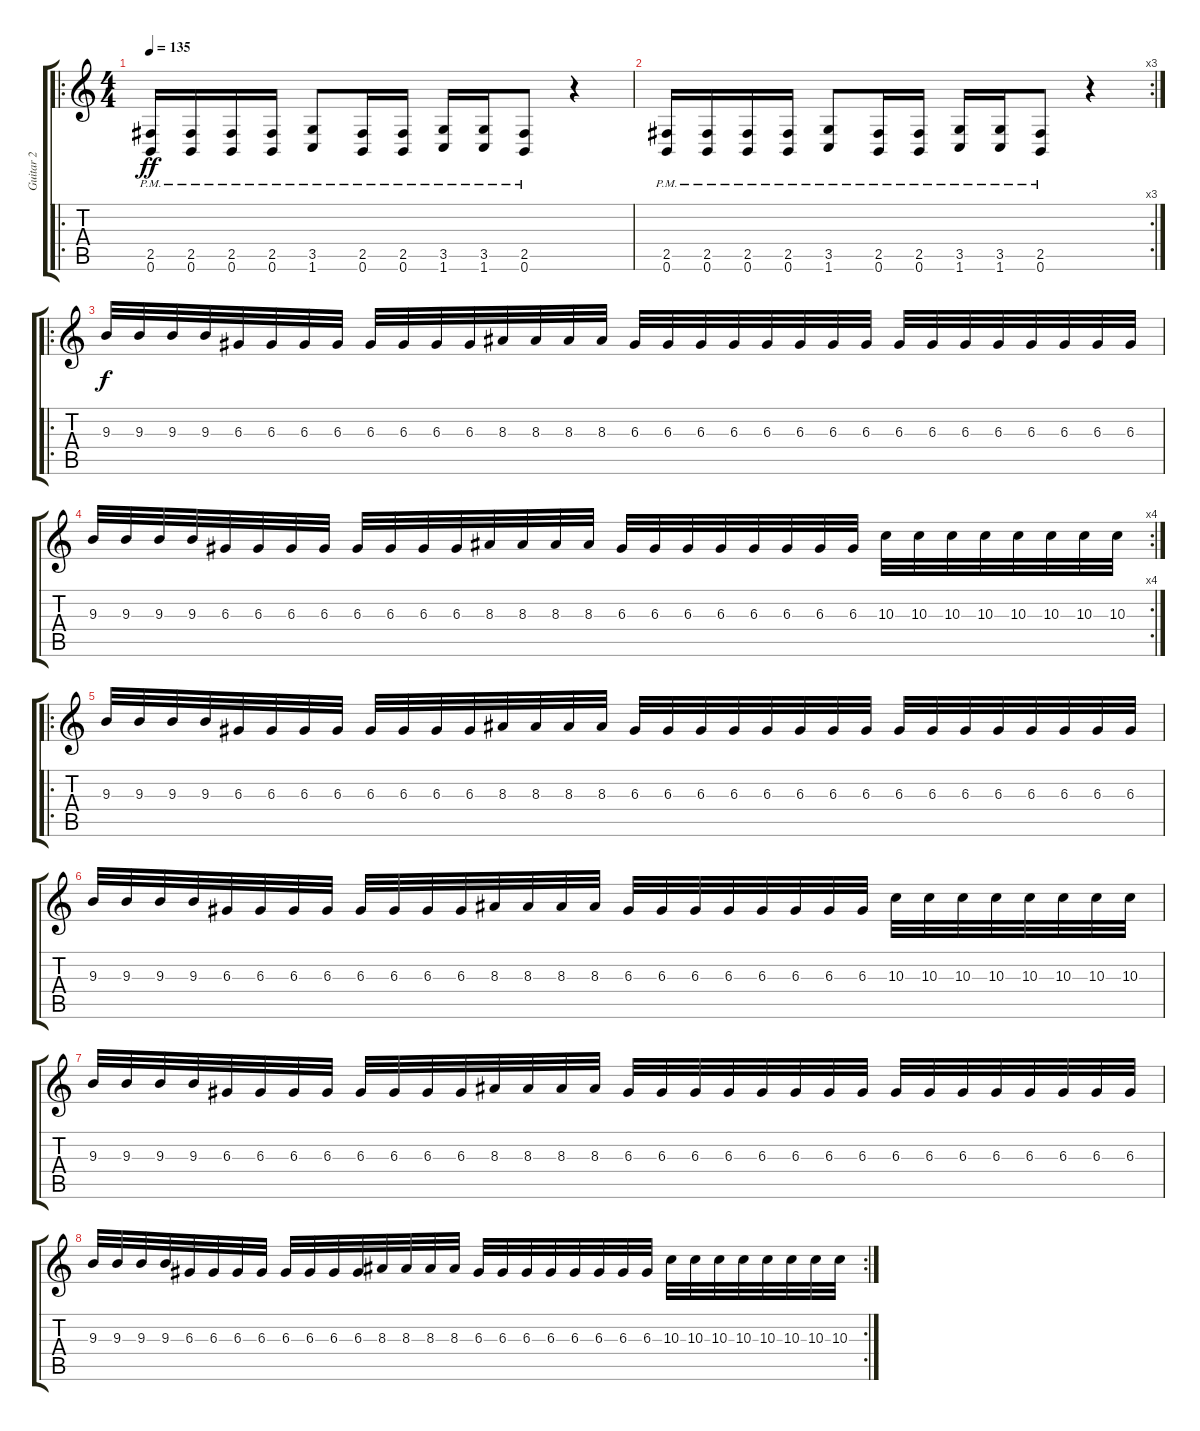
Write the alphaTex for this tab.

\track ("Guitar 2" "Guitar 2") {instrument overdrivenguitar}
\staff {score tabs}
\tuning (B3 Gb3 D3 A2 E2 B1) {hide}
\ro
\ts (4 4)
\tempo 135
\clef g2
\ks c
(2.5{pm} 0.6{pm}).16{dy ff} (2.5{pm} 0.6{pm}).16 (2.5{pm} 0.6{pm}).16 (2.5{pm} 0.6{pm}).16 (3.5{pm} 1.6{pm}).8 (2.5{pm} 0.6{pm}).16 (2.5{pm} 0.6{pm}).16 (3.5{pm} 1.6{pm}).16 (3.5{pm} 1.6{pm}).16 (2.5{pm} 0.6{pm}).8 r.4 |
\rc 3
(2.5{pm} 0.6{pm}).16 (2.5{pm} 0.6{pm}).16 (2.5{pm} 0.6{pm}).16 (2.5{pm} 0.6{pm}).16 (3.5{pm} 1.6{pm}).8 (2.5{pm} 0.6{pm}).16 (2.5{pm} 0.6{pm}).16 (3.5{pm} 1.6{pm}).16 (3.5{pm} 1.6{pm}).16 (2.5{pm} 0.6{pm}).8 r.4 |
\ro
9.3.32{dy f} 9.3.32 9.3.32 9.3.32 6.3.32 6.3.32 6.3.32 6.3.32 6.3.32 6.3.32 6.3.32 6.3.32 8.3.32 8.3.32 8.3.32 8.3.32 6.3.32 6.3.32 6.3.32 6.3.32 6.3.32 6.3.32 6.3.32 6.3.32 6.3.32 6.3.32 6.3.32 6.3.32 6.3.32 6.3.32 6.3.32 6.3.32 |
\rc 4
9.3.32 9.3.32 9.3.32 9.3.32 6.3.32 6.3.32 6.3.32 6.3.32 6.3.32 6.3.32 6.3.32 6.3.32 8.3.32 8.3.32 8.3.32 8.3.32 6.3.32 6.3.32 6.3.32 6.3.32 6.3.32 6.3.32 6.3.32 6.3.32 10.3.32 10.3.32 10.3.32 10.3.32 10.3.32 10.3.32 10.3.32 10.3.32 |
\ro
9.3.32 9.3.32 9.3.32 9.3.32 6.3.32 6.3.32 6.3.32 6.3.32 6.3.32 6.3.32 6.3.32 6.3.32 8.3.32 8.3.32 8.3.32 8.3.32 6.3.32 6.3.32 6.3.32 6.3.32 6.3.32 6.3.32 6.3.32 6.3.32 6.3.32 6.3.32 6.3.32 6.3.32 6.3.32 6.3.32 6.3.32 6.3.32 |
9.3.32 9.3.32 9.3.32 9.3.32 6.3.32 6.3.32 6.3.32 6.3.32 6.3.32 6.3.32 6.3.32 6.3.32 8.3.32 8.3.32 8.3.32 8.3.32 6.3.32 6.3.32 6.3.32 6.3.32 6.3.32 6.3.32 6.3.32 6.3.32 10.3.32 10.3.32 10.3.32 10.3.32 10.3.32 10.3.32 10.3.32 10.3.32 |
9.3.32 9.3.32 9.3.32 9.3.32 6.3.32 6.3.32 6.3.32 6.3.32 6.3.32 6.3.32 6.3.32 6.3.32 8.3.32 8.3.32 8.3.32 8.3.32 6.3.32 6.3.32 6.3.32 6.3.32 6.3.32 6.3.32 6.3.32 6.3.32 6.3.32 6.3.32 6.3.32 6.3.32 6.3.32 6.3.32 6.3.32 6.3.32 |
\rc 2
9.3.32 9.3.32 9.3.32 9.3.32 6.3.32 6.3.32 6.3.32 6.3.32 6.3.32 6.3.32 6.3.32 6.3.32 8.3.32 8.3.32 8.3.32 8.3.32 6.3.32 6.3.32 6.3.32 6.3.32 6.3.32 6.3.32 6.3.32 6.3.32 10.3.32 10.3.32 10.3.32 10.3.32 10.3.32 10.3.32 10.3.32 10.3.32
